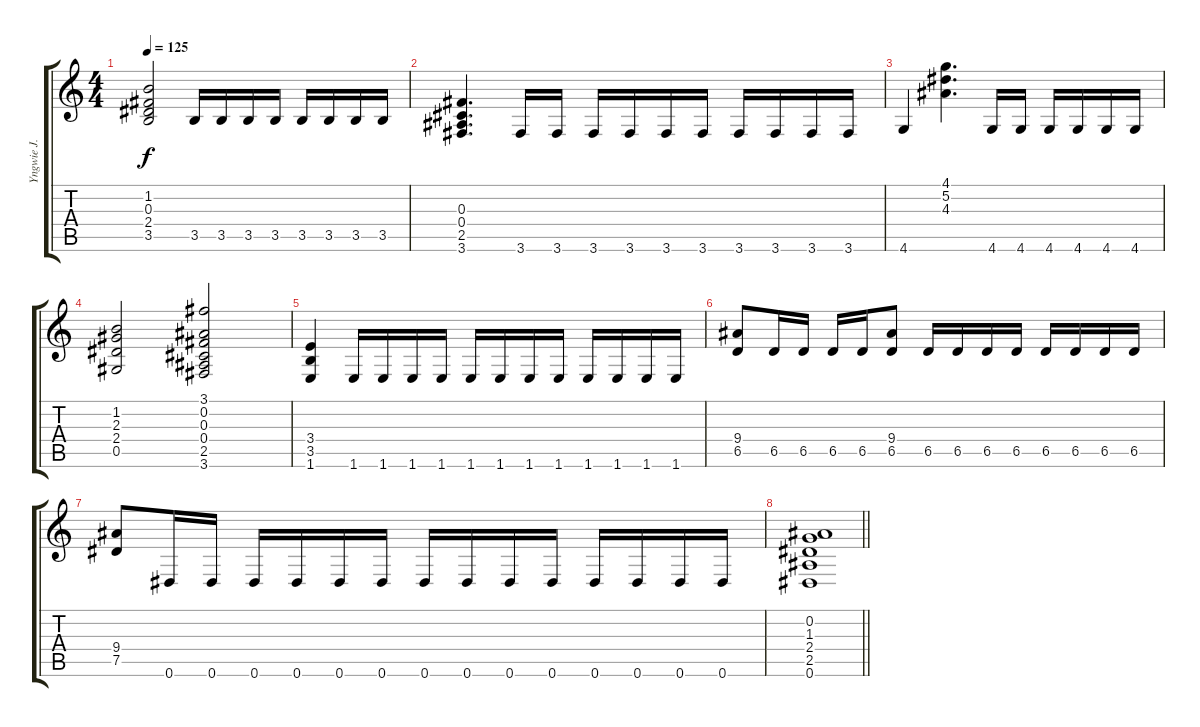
\track ("Yngwie J. Malmsteen" "Yngwie J. ") {instrument overdrivenguitar}
\staff {score tabs}
\tuning (Eb4 Bb3 Gb3 Db3 Ab2 Eb2) {hide}
\ts (4 4)
\tempo 125
\clef g2
\ks c
(1.2 0.3 2.4 3.5).2{dy f} 3.5.16 3.5.16 3.5.16 3.5.16 3.5.16 3.5.16 3.5.16 3.5.16 |
(0.3 0.4 2.5 3.6).4{d} 3.6.16 3.6.16 3.6.16 3.6.16 3.6.16 3.6.16 3.6.16 3.6.16 3.6.16 3.6.16 |
4.6.4 (4.1 5.2 4.3).4{d} 4.6.16 4.6.16 4.6.16 4.6.16 4.6.16 4.6.16 |
(1.2 2.3 2.4 0.5).2 (3.1 0.2 0.3 0.4 2.5 3.6).2 |
(3.4 3.5 1.6).4 1.6.16 1.6.16 1.6.16 1.6.16 1.6.16 1.6.16 1.6.16 1.6.16 1.6.16 1.6.16 1.6.16 1.6.16 |
(9.4 6.5).8 6.5.16 6.5.16 6.5.16 6.5.16 (9.4 6.5).8 6.5.16 6.5.16 6.5.16 6.5.16 6.5.16 6.5.16 6.5.16 6.5.16 |
(9.4 7.5).8 0.6.16 0.6.16 0.6.16 0.6.16 0.6.16 0.6.16 0.6.16 0.6.16 0.6.16 0.6.16 0.6.16 0.6.16 0.6.16 0.6.16 |
\barLineRight lightlight
(0.2 1.3 2.4 2.5 0.6).1
